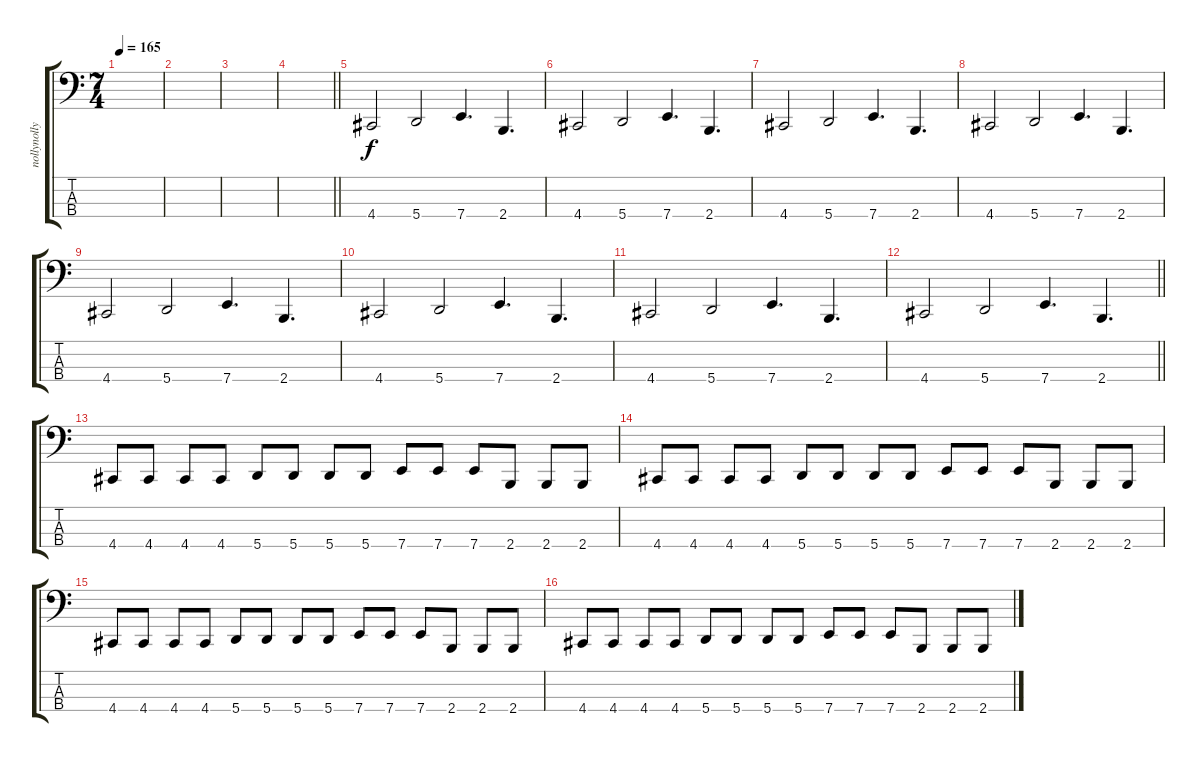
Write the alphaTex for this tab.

\track ("nollynollynollynollynollynolly" "nollynolly") {instrument electricbasspick}
\staff {score tabs}
\tuning (F2 C2 G1 A0) {hide}
\ts (7 4)
\tempo 165
\clef f4
\ks c
|
|
|
\barLineRight lightlight
|
\section ("" "")
4.4.2 5.4.2 7.4.4{d} 2.4.4{d} |
4.4.2 5.4.2 7.4.4{d} 2.4.4{d} |
4.4.2 5.4.2 7.4.4{d} 2.4.4{d} |
4.4.2 5.4.2 7.4.4{d} 2.4.4{d} |
4.4.2 5.4.2 7.4.4{d} 2.4.4{d} |
4.4.2 5.4.2 7.4.4{d} 2.4.4{d} |
4.4.2 5.4.2 7.4.4{d} 2.4.4{d} |
\barLineRight lightlight
4.4.2 5.4.2 7.4.4{d} 2.4.4{d} |
\section ("" "")
4.4.8 4.4.8 4.4.8 4.4.8 5.4.8 5.4.8 5.4.8 5.4.8 7.4.8 7.4.8 7.4.8 2.4.8 2.4.8 2.4.8 |
4.4.8 4.4.8 4.4.8 4.4.8 5.4.8 5.4.8 5.4.8 5.4.8 7.4.8 7.4.8 7.4.8 2.4.8 2.4.8 2.4.8 |
4.4.8 4.4.8 4.4.8 4.4.8 5.4.8 5.4.8 5.4.8 5.4.8 7.4.8 7.4.8 7.4.8 2.4.8 2.4.8 2.4.8 |
4.4.8 4.4.8 4.4.8 4.4.8 5.4.8 5.4.8 5.4.8 5.4.8 7.4.8 7.4.8 7.4.8 2.4.8 2.4.8 2.4.8
